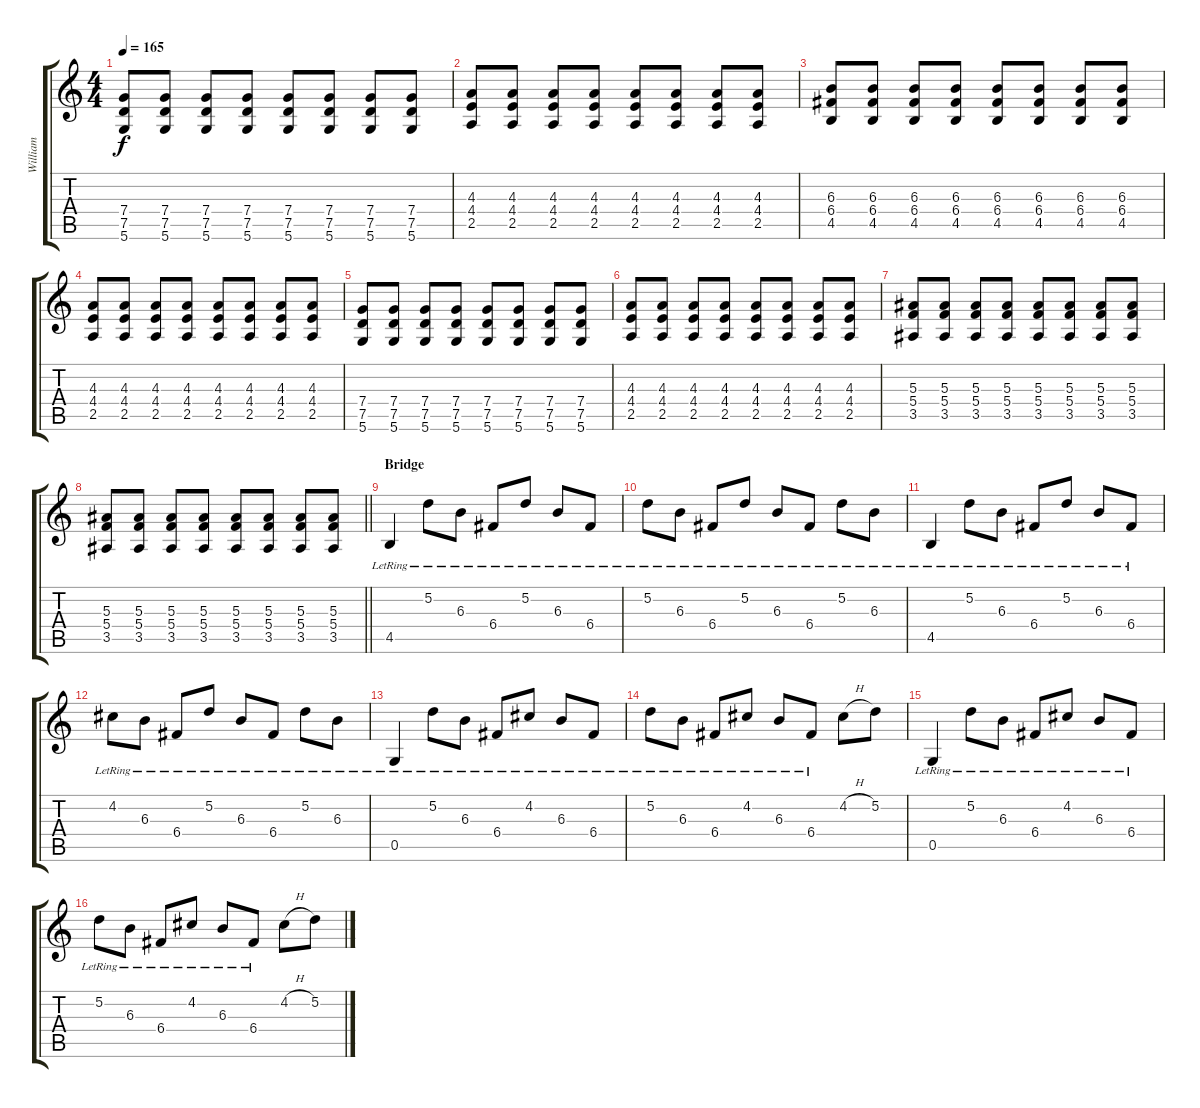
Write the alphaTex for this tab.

\track ("William" "William") {instrument distortionguitar}
\staff {score tabs}
\tuning (D4 A3 F3 C3 G2 D2) {hide}
\ts (4 4)
\tempo 165
\clef g2
\ks c
(7.4 7.5 5.6).8{dy f} (7.4 7.5 5.6).8 (7.4 7.5 5.6).8 (7.4 7.5 5.6).8 (7.4 7.5 5.6).8 (7.4 7.5 5.6).8 (7.4 7.5 5.6).8 (7.4 7.5 5.6).8 |
(4.3 4.4 2.5).8 (4.3 4.4 2.5).8 (4.3 4.4 2.5).8 (4.3 4.4 2.5).8 (4.3 4.4 2.5).8 (4.3 4.4 2.5).8 (4.3 4.4 2.5).8 (4.3 4.4 2.5).8 |
(6.3 6.4 4.5).8 (6.3 6.4 4.5).8 (6.3 6.4 4.5).8 (6.3 6.4 4.5).8 (6.3 6.4 4.5).8 (6.3 6.4 4.5).8 (6.3 6.4 4.5).8 (6.3 6.4 4.5).8 |
(4.3 4.4 2.5).8 (4.3 4.4 2.5).8 (4.3 4.4 2.5).8 (4.3 4.4 2.5).8 (4.3 4.4 2.5).8 (4.3 4.4 2.5).8 (4.3 4.4 2.5).8 (4.3 4.4 2.5).8 |
(7.4 7.5 5.6).8 (7.4 7.5 5.6).8 (7.4 7.5 5.6).8 (7.4 7.5 5.6).8 (7.4 7.5 5.6).8 (7.4 7.5 5.6).8 (7.4 7.5 5.6).8 (7.4 7.5 5.6).8 |
(4.3 4.4 2.5).8 (4.3 4.4 2.5).8 (4.3 4.4 2.5).8 (4.3 4.4 2.5).8 (4.3 4.4 2.5).8 (4.3 4.4 2.5).8 (4.3 4.4 2.5).8 (4.3 4.4 2.5).8 |
(5.3 5.4 3.5).8 (5.3 5.4 3.5).8 (5.3 5.4 3.5).8 (5.3 5.4 3.5).8 (5.3 5.4 3.5).8 (5.3 5.4 3.5).8 (5.3 5.4 3.5).8 (5.3 5.4 3.5).8 |
\barLineRight lightlight
(5.3 5.4 3.5).8 (5.3 5.4 3.5).8 (5.3 5.4 3.5).8 (5.3 5.4 3.5).8 (5.3 5.4 3.5).8 (5.3 5.4 3.5).8 (5.3 5.4 3.5).8 (5.3 5.4 3.5).8 |
\section ("" "Bridge")
4.5{lr}.4{instrument electricguitarclean} 5.2{lr}.8 6.3{lr}.8 6.4{lr}.8 5.2{lr}.8 6.3{lr}.8 6.4{lr}.8 |
5.2{lr}.8 6.3{lr}.8 6.4{lr}.8 5.2{lr}.8 6.3{lr}.8 6.4{lr}.8 5.2{lr}.8 6.3{lr}.8 |
4.5{lr}.4 5.2{lr}.8 6.3{lr}.8 6.4{lr}.8 5.2{lr}.8 6.3{lr}.8 6.4{lr}.8 |
4.2{lr}.8 6.3{lr}.8 6.4{lr}.8 5.2{lr}.8 6.3{lr}.8 6.4{lr}.8 5.2{lr}.8 6.3{lr}.8 |
0.5{lr}.4 5.2{lr}.8 6.3{lr}.8 6.4{lr}.8 4.2{lr}.8 6.3{lr}.8 6.4{lr}.8 |
5.2{lr}.8 6.3{lr}.8 6.4{lr}.8 4.2{lr}.8 6.3{lr}.8 6.4{lr}.8 4.2{h}.8 5.2.8 |
0.5{lr}.4 5.2{lr}.8 6.3{lr}.8 6.4{lr}.8 4.2{lr}.8 6.3{lr}.8 6.4{lr}.8 |
5.2{lr}.8 6.3{lr}.8 6.4{lr}.8 4.2{lr}.8 6.3{lr}.8 6.4{lr}.8 4.2{h}.8 5.2.8
